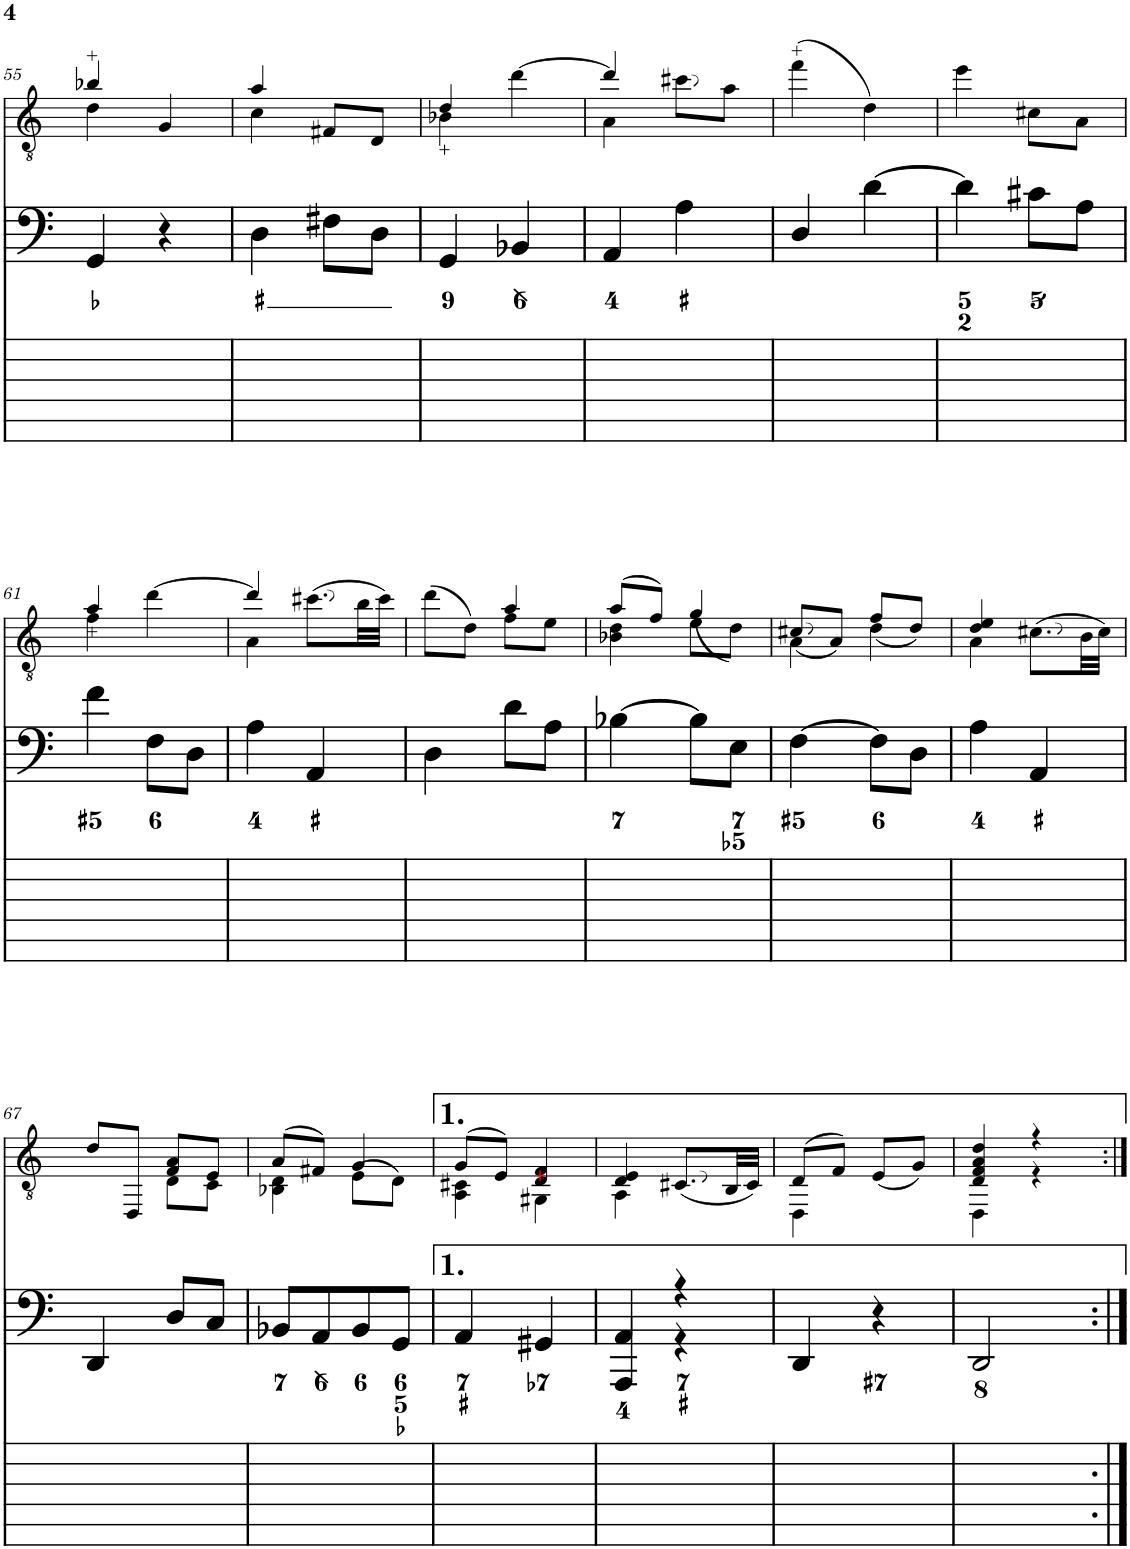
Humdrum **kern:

**kern	**kern	**kern
*part2	*part2	*part1
*staff3	*staff2	*staff1
*I"Viola da gamba 2	*	*I"Viola da gamba
!!LO:PB:g=z
*	*clefF4	*clefGv2
*k[]	*	*k[]
*M2/4	*M2/4	*M2/4
=55	=55	=55
*	*	*^
2r	4GG/	4d\	4b-X/
.	4r	4G/	4ryy
=56	=56	=56	=56
2r	4D\	4c\	4a/
.	8F#X\L	8F#X/L	4ryy
.	8D\J	8D/J	.
=57	=57	=57	=57
2r	4GG/	4B-X\	4d/
.	4BB-X/	[>4dd\	4ryy
=58	=58	=58	=58
2r	4AA/	4dd/]	4A\
.	4A\	8cc#X\L	4ryy
.	.	8a\J	.
*	*	*v	*v
=59	=59	=59
2r	4D/	(4ff\
.	[4d\	4d\)
=60	=60	=60
2r	4d\]	4ee\
.	8c#X\L	8c#X\L
.	8A\J	8A\J
!!LO:LB:g=z
=61	=61	=61
*	*	*^
2r	4f\	4a/	4f\
.	8F\L	[>4dd\	4ryy
.	8D\J	.	.
=62	=62	=62	=62
2r	4A\	4dd/]	4A\
.	4AA/	(8.cc#X\L	4ryy
.	.	32b\LL	.
.	.	32cc#\JJJ)	.
=63	=63	=63	=63
2r	4D\	(8dd\L	4ryy
.	.	8d\J)	.
.	8d\L	4a/	8f\L
.	8A\J	.	8e\J
=64	=64	=64	=64
2r	[4B-X\	(8a/L	4B-X\ 4d\
.	.	8f/J)	.
.	8B-\L]	(4g/	8e\L
.	8E\J	.	8d\J)
=65	=65	=65	=65
2r	[4F\	8c#X/L	(4A\
.	.	(8A/J	.
.	8F\L]	8f/L	4d\
.	8D\J	(8d/J	.
=66	=66	=66	=66
2r	4A\	4d/ 4e/	4A\
.	4AA/	8.c#X\L	4ryy
.	.	32B\LL	.
.	.	32c#\JJJ)	.
!!LO:LB:g=z	!!
=67	=67	=67	=67
2r	4DD/	8d/L	4ryy
.	.	8DD/J	.
.	8D/L	8F/ 8A/L	8D\L
.	8C/J	8E/J	8C\J
=68	=68	=68	=68
2r	8BB-X/L	(8A/L	4BB-X\ 4D\
.	8AA/	8F#X/J)	.
.	8BB-/	(8E\L	4G/
.	8GG/J	8D\J)	.
=69	=69	=69	=69
2r	4AA/	(8G/L	4AA\ 4C#X\
.	.	8E/J)	.
.	4GG#X/	4D/ 4F/	4GG#X\
=70	=70	=70	=70
*	*^	*	*
2r	4AA/	4AAA/	4D/ 4E/	4AA\
.	4r	4r	(8.C#X/L	4ryy
.	.	.	32BB/LL	.
.	.	.	32C#/JJJ)	.
*	*v	*v	*	*
=71	=71	=71	=71
2r	4DD/	(8D/L	4DD\
.	.	8F/J)	.
.	4r	(8E/L	4ryy
.	.	8G/J)	.
=72	=72	=72	=72
2r	2DD/	4D/ 4F/ 4A/ 4d/	4DD\
.	.	4r	4r
*	*	*v	*v
=:|!	=:|!	=:|!
*-	*-	*-
